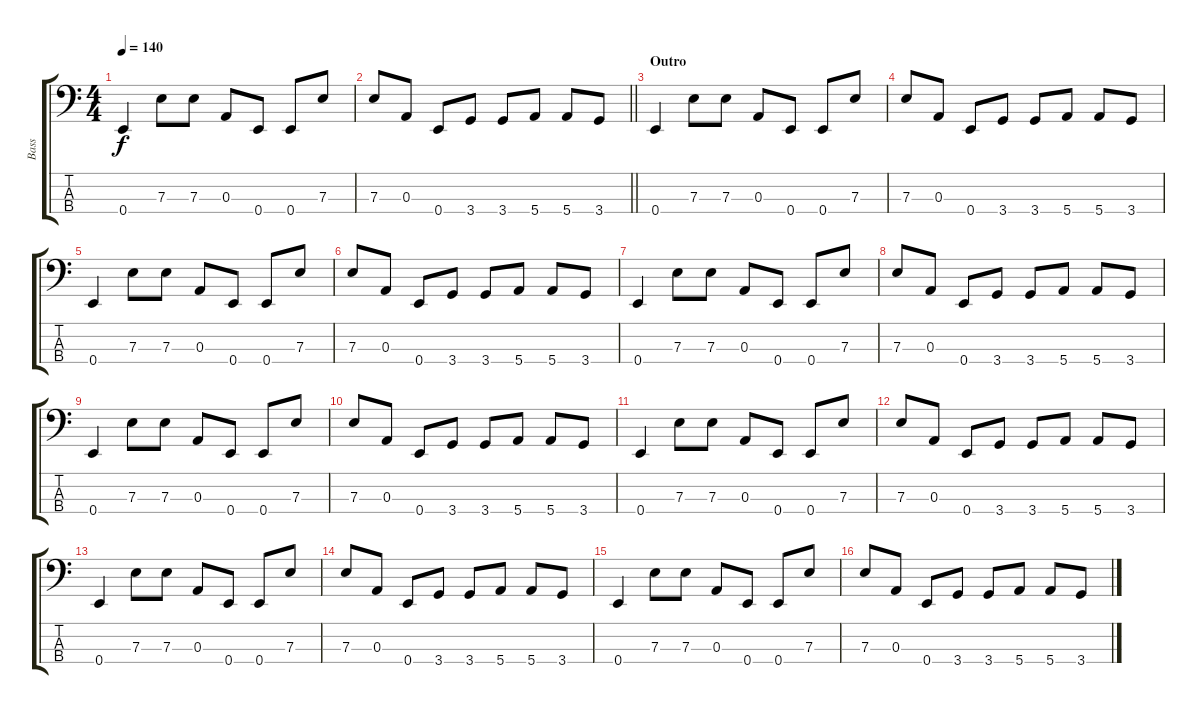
\track ("Bass" "Bass") {instrument electricbassfinger}
\staff {score tabs}
\tuning (G2 D2 A1 E1) {hide}
\ts (4 4)
\tempo 140
\clef f4
\ks c
0.4.4{dy f} 7.3.8 7.3.8 0.3.8 0.4.8 0.4.8 7.3.8 |
\barLineRight lightlight
7.3.8 0.3.8 0.4.8 3.4.8 3.4.8 5.4.8 5.4.8 3.4.8 |
\section ("" "Outro")
0.4.4 7.3.8 7.3.8 0.3.8 0.4.8 0.4.8 7.3.8 |
7.3.8 0.3.8 0.4.8 3.4.8 3.4.8 5.4.8 5.4.8 3.4.8 |
0.4.4 7.3.8 7.3.8 0.3.8 0.4.8 0.4.8 7.3.8 |
7.3.8 0.3.8 0.4.8 3.4.8 3.4.8 5.4.8 5.4.8 3.4.8 |
0.4.4 7.3.8 7.3.8 0.3.8 0.4.8 0.4.8 7.3.8 |
7.3.8 0.3.8 0.4.8 3.4.8 3.4.8 5.4.8 5.4.8 3.4.8 |
0.4.4 7.3.8 7.3.8 0.3.8 0.4.8 0.4.8 7.3.8 |
7.3.8 0.3.8 0.4.8 3.4.8 3.4.8 5.4.8 5.4.8 3.4.8 |
0.4.4 7.3.8 7.3.8 0.3.8 0.4.8 0.4.8 7.3.8 |
7.3.8 0.3.8 0.4.8 3.4.8 3.4.8 5.4.8 5.4.8 3.4.8 |
0.4.4 7.3.8 7.3.8 0.3.8 0.4.8 0.4.8 7.3.8 |
7.3.8 0.3.8 0.4.8 3.4.8 3.4.8 5.4.8 5.4.8 3.4.8 |
0.4.4 7.3.8 7.3.8 0.3.8 0.4.8 0.4.8 7.3.8 |
7.3.8 0.3.8 0.4.8 3.4.8 3.4.8 5.4.8 5.4.8 3.4.8
